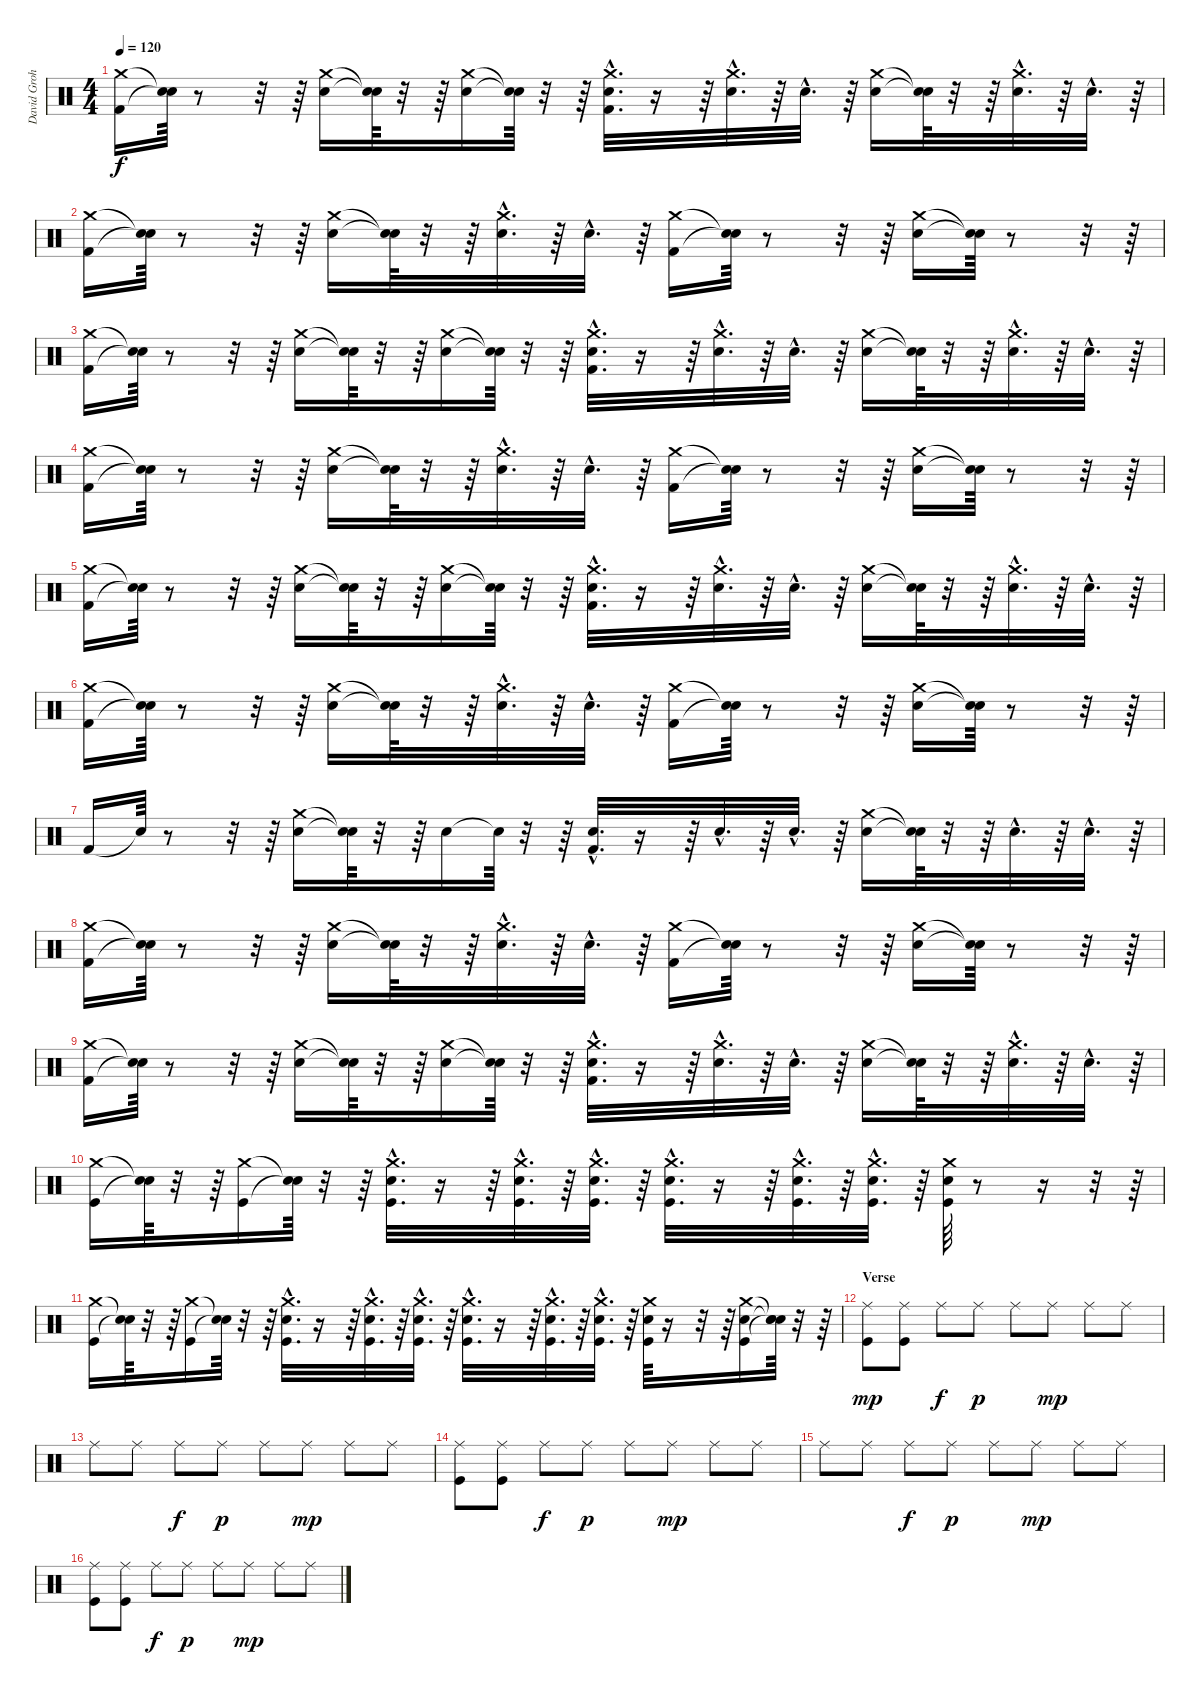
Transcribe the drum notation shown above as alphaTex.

\track ("David Grohl : Drums" "David Groh") {instrument percussion}
\staff {score}
\articulation defaults
\ts (4 4)
\tempo 120
\clef neutral
\ks c
("Kick (hit) 2" "Crash medium (hit)").16{dy f} ("Snare (hit)"{t} "Snare (hit)"{t}).64 r.8 r.32 r.64 ("Snare (hit) 2" "Crash medium (hit)").16 ("Snare (hit)"{t} "Snare (hit)"{t}).64 r.32 r.64 ("Snare (hit) 2" "Crash medium (hit)").16 ("Snare (hit)"{t} "Snare (hit)"{t}).64 r.32 r.64 ("Kick (hit) 2"{hac} "Snare (hit) 2"{hac} "Crash medium (hit)"{hac}).32{d} r.16 r.64 ("Snare (hit) 2"{hac} "Crash medium (hit)"{hac}).32{d} r.64 "Electric Snare (hit)"{hac}.32{d} r.64 ("Snare (hit) 2" "Crash medium (hit)").16 ("Snare (hit)"{t} "Snare (hit)"{t}).64 r.32 r.64 ("Snare (hit) 2"{hac} "Crash medium (hit)"{hac}).32{d} r.64 "Snare (hit) 2"{hac}.32{d} r.64 |
("Kick (hit) 2" "Crash medium (hit)").16 ("Snare (hit)"{t} "Snare (hit)"{t}).64 r.8 r.32 r.64 ("Snare (hit) 2" "Crash medium (hit)").16 ("Snare (hit)"{t} "Snare (hit)"{t}).64 r.32 r.64 ("Crash medium (hit)"{hac} "Snare (hit) 2"{hac}).32{d} r.64 "Snare (hit) 2"{hac}.32{d} r.64 ("Kick (hit) 2" "Crash medium (hit)").16 ("Snare (hit)"{t} "Snare (hit)"{t}).64 r.8 r.32 r.64 ("Snare (hit) 2" "Crash medium (hit)").16 ("Snare (hit)"{t} "Snare (hit)"{t}).64 r.8 r.32 r.64 |
("Kick (hit) 2" "Crash medium (hit)").16 ("Snare (hit)"{t} "Snare (hit)"{t}).64 r.8 r.32 r.64 ("Snare (hit) 2" "Crash medium (hit)").16 ("Snare (hit)"{t} "Snare (hit)"{t}).64 r.32 r.64 ("Snare (hit) 2" "Crash medium (hit)").16 ("Snare (hit)"{t} "Snare (hit)"{t}).64 r.32 r.64 ("Kick (hit) 2"{hac} "Snare (hit) 2"{hac} "Crash medium (hit)"{hac}).32{d} r.16 r.64 ("Snare (hit) 2"{hac} "Crash medium (hit)"{hac}).32{d} r.64 "Electric Snare (hit)"{hac}.32{d} r.64 ("Snare (hit) 2" "Crash medium (hit)").16 ("Snare (hit)"{t} "Snare (hit)"{t}).64 r.32 r.64 ("Snare (hit) 2"{hac} "Crash medium (hit)"{hac}).32{d} r.64 "Snare (hit) 2"{hac}.32{d} r.64 |
("Kick (hit) 2" "Crash medium (hit)").16 ("Snare (hit)"{t} "Snare (hit)"{t}).64 r.8 r.32 r.64 ("Snare (hit) 2" "Crash medium (hit)").16 ("Snare (hit)"{t} "Snare (hit)"{t}).64 r.32 r.64 ("Crash medium (hit)"{hac} "Snare (hit) 2"{hac}).32{d} r.64 "Snare (hit) 2"{hac}.32{d} r.64 ("Kick (hit) 2" "Crash medium (hit)").16 ("Snare (hit)"{t} "Snare (hit)"{t}).64 r.8 r.32 r.64 ("Snare (hit) 2" "Crash medium (hit)").16 ("Snare (hit)"{t} "Snare (hit)"{t}).64 r.8 r.32 r.64 |
("Kick (hit) 2" "Crash medium (hit)").16 ("Snare (hit)"{t} "Snare (hit)"{t}).64 r.8 r.32 r.64 ("Snare (hit) 2" "Crash medium (hit)").16 ("Snare (hit)"{t} "Snare (hit)"{t}).64 r.32 r.64 ("Snare (hit) 2" "Crash medium (hit)").16 ("Snare (hit)"{t} "Snare (hit)"{t}).64 r.32 r.64 ("Kick (hit) 2"{hac} "Snare (hit) 2"{hac} "Crash medium (hit)"{hac}).32{d} r.16 r.64 ("Snare (hit) 2"{hac} "Crash medium (hit)"{hac}).32{d} r.64 "Electric Snare (hit)"{hac}.32{d} r.64 ("Snare (hit) 2" "Crash medium (hit)").16 ("Snare (hit)"{t} "Snare (hit)"{t}).64 r.32 r.64 ("Snare (hit) 2"{hac} "Crash medium (hit)"{hac}).32{d} r.64 "Snare (hit) 2"{hac}.32{d} r.64 |
("Kick (hit) 2" "Crash medium (hit)").16 ("Snare (hit)"{t} "Snare (hit)"{t}).64 r.8 r.32 r.64 ("Snare (hit) 2" "Crash medium (hit)").16 ("Snare (hit)"{t} "Snare (hit)"{t}).64 r.32 r.64 ("Crash medium (hit)"{hac} "Snare (hit) 2"{hac}).32{d} r.64 "Snare (hit) 2"{hac}.32{d} r.64 ("Kick (hit) 2" "Crash medium (hit)").16 ("Snare (hit)"{t} "Snare (hit)"{t}).64 r.8 r.32 r.64 ("Snare (hit) 2" "Crash medium (hit)").16 ("Snare (hit)"{t} "Snare (hit)"{t}).64 r.8 r.32 r.64 |
"Kick (hit) 2".16 "Snare (hit)"{t}.64 r.8 r.32 r.64 ("Snare (hit) 2" "Crash medium (hit)").16 ("Snare (hit)"{t} "Snare (hit)"{t}).64 r.32 r.64 "Snare (hit) 2".16 "Snare (hit)"{t}.64 r.32 r.64 ("Kick (hit) 2"{hac} "Snare (hit) 2"{hac}).32{d} r.16 r.64 "Snare (hit) 2"{hac}.32{d} r.64 "Electric Snare (hit)"{hac}.32{d} r.64 ("Snare (hit) 2" "Crash medium (hit)").16 ("Snare (hit)"{t} "Snare (hit)"{t}).64 r.32 r.64 "Snare (hit) 2"{hac}.32{d} r.64 "Snare (hit) 2"{hac}.32{d} r.64 |
("Kick (hit) 2" "Crash medium (hit)").16 ("Snare (hit)"{t} "Snare (hit)"{t}).64 r.8 r.32 r.64 ("Snare (hit) 2" "Crash medium (hit)").16 ("Snare (hit)"{t} "Snare (hit)"{t}).64 r.32 r.64 ("Crash medium (hit)"{hac} "Snare (hit) 2"{hac}).32{d} r.64 "Snare (hit) 2"{hac}.32{d} r.64 ("Kick (hit) 2" "Crash medium (hit)").16 ("Snare (hit)"{t} "Snare (hit)"{t}).64 r.8 r.32 r.64 ("Snare (hit) 2" "Crash medium (hit)").16 ("Snare (hit)"{t} "Snare (hit)"{t}).64 r.8 r.32 r.64 |
("Kick (hit) 2" "Crash medium (hit)").16 ("Snare (hit)"{t} "Snare (hit)"{t}).64 r.8 r.32 r.64 ("Snare (hit) 2" "Crash medium (hit)").16 ("Snare (hit)"{t} "Snare (hit)"{t}).64 r.32 r.64 ("Snare (hit) 2" "Crash medium (hit)").16 ("Snare (hit)"{t} "Snare (hit)"{t}).64 r.32 r.64 ("Kick (hit) 2"{hac} "Snare (hit) 2"{hac} "Crash medium (hit)"{hac}).32{d} r.16 r.64 ("Snare (hit) 2"{hac} "Crash medium (hit)"{hac}).32{d} r.64 "Electric Snare (hit)"{hac}.32{d} r.64 ("Snare (hit) 2" "Crash medium (hit)").16 ("Snare (hit)"{t} "Snare (hit)"{t}).64 r.32 r.64 ("Snare (hit) 2"{hac} "Crash medium (hit)"{hac}).32{d} r.64 "Snare (hit) 2"{hac}.32{d} r.64 |
("Crash medium (hit)" "Kick (hit)").16 ("Snare (hit)"{t} "Snare (hit)"{t}).64 r.32 r.64 ("Crash medium (hit)" "Kick (hit)").16 ("Snare (hit)"{t} "Snare (hit)"{t}).64 r.32 r.64 ("Crash medium (hit)"{hac} "Kick (hit)"{hac} "Snare (hit) 2"{hac}).32{d} r.16 r.64 ("Crash medium (hit)"{hac} "Kick (hit)"{hac} "Snare (hit) 2"{hac}).32{d} r.64 ("Crash medium (hit)"{hac} "Kick (hit)"{hac} "Snare (hit) 2"{hac}).32{d} r.64 ("Crash medium (hit)"{hac} "Kick (hit)"{hac} "Snare (hit) 2"{hac}).32{d} r.16 r.64 ("Crash medium (hit)"{hac} "Kick (hit)"{hac} "Snare (hit) 2"{hac}).32{d} r.64 ("Crash medium (hit)"{hac} "Kick (hit)"{hac} "Snare (hit) 2"{hac}).32{d} r.64 ("Crash medium (hit)" "Kick (hit)" "Snare (hit) 2").64 r.8 r.16 r.32 r.64 |
("Crash medium (hit)" "Kick (hit)").16 ("Snare (hit)"{t} "Snare (hit)"{t}).64 r.32 r.64 ("Crash medium (hit)" "Kick (hit)").16 ("Snare (hit)"{t} "Snare (hit)"{t}).64 r.32 r.64 ("Crash medium (hit)"{hac} "Kick (hit)"{hac} "Snare (hit) 2"{hac}).32{d} r.16 r.64 ("Crash medium (hit)"{hac} "Kick (hit)"{hac} "Snare (hit) 2"{hac}).32{d} r.64 ("Crash medium (hit)"{hac} "Kick (hit)"{hac} "Snare (hit) 2"{hac}).32{d} r.64 ("Crash medium (hit)"{hac} "Kick (hit)"{hac} "Snare (hit) 2"{hac}).32{d} r.16 r.64 ("Crash medium (hit)"{hac} "Kick (hit)"{hac} "Snare (hit) 2"{hac}).32{d} r.64 ("Crash medium (hit)"{hac} "Kick (hit)"{hac} "Snare (hit) 2"{hac}).32{d} r.64 ("Crash medium (hit)" "Kick (hit)" "Snare (hit) 2").64 r.16 r.32 r.64 ("Crash medium (hit)" "Snare (hit) 2" "Kick (hit)").16 ("Snare (hit)"{t} "Snare (hit)"{t} "Snare (hit)"{t}).64 r.32 r.64 |
\section ("" "Verse")
("Kick (hit)" "Ride (middle)").8{dy mp} ("Kick (hit)" "Ride (middle)").8 "Ride (middle)".8{dy f} "Ride (middle)".8{dy p} "Ride (middle)".8 "Ride (middle)".8{dy mp} "Ride (middle)".8 "Ride (middle)".8 |
"Ride (middle)".8 "Ride (middle)".8 "Ride (middle)".8{dy f} "Ride (middle)".8{dy p} "Ride (middle)".8 "Ride (middle)".8{dy mp} "Ride (middle)".8 "Ride (middle)".8 |
("Kick (hit)" "Ride (middle)").8 ("Kick (hit)" "Ride (middle)").8 "Ride (middle)".8{dy f} "Ride (middle)".8{dy p} "Ride (middle)".8 "Ride (middle)".8{dy mp} "Ride (middle)".8 "Ride (middle)".8 |
"Ride (middle)".8 "Ride (middle)".8 "Ride (middle)".8{dy f} "Ride (middle)".8{dy p} "Ride (middle)".8 "Ride (middle)".8{dy mp} "Ride (middle)".8 "Ride (middle)".8 |
("Kick (hit)" "Ride (middle)").8 ("Kick (hit)" "Ride (middle)").8 "Ride (middle)".8{dy f} "Ride (middle)".8{dy p} "Ride (middle)".8 "Ride (middle)".8{dy mp} "Ride (middle)".8 "Ride (middle)".8
